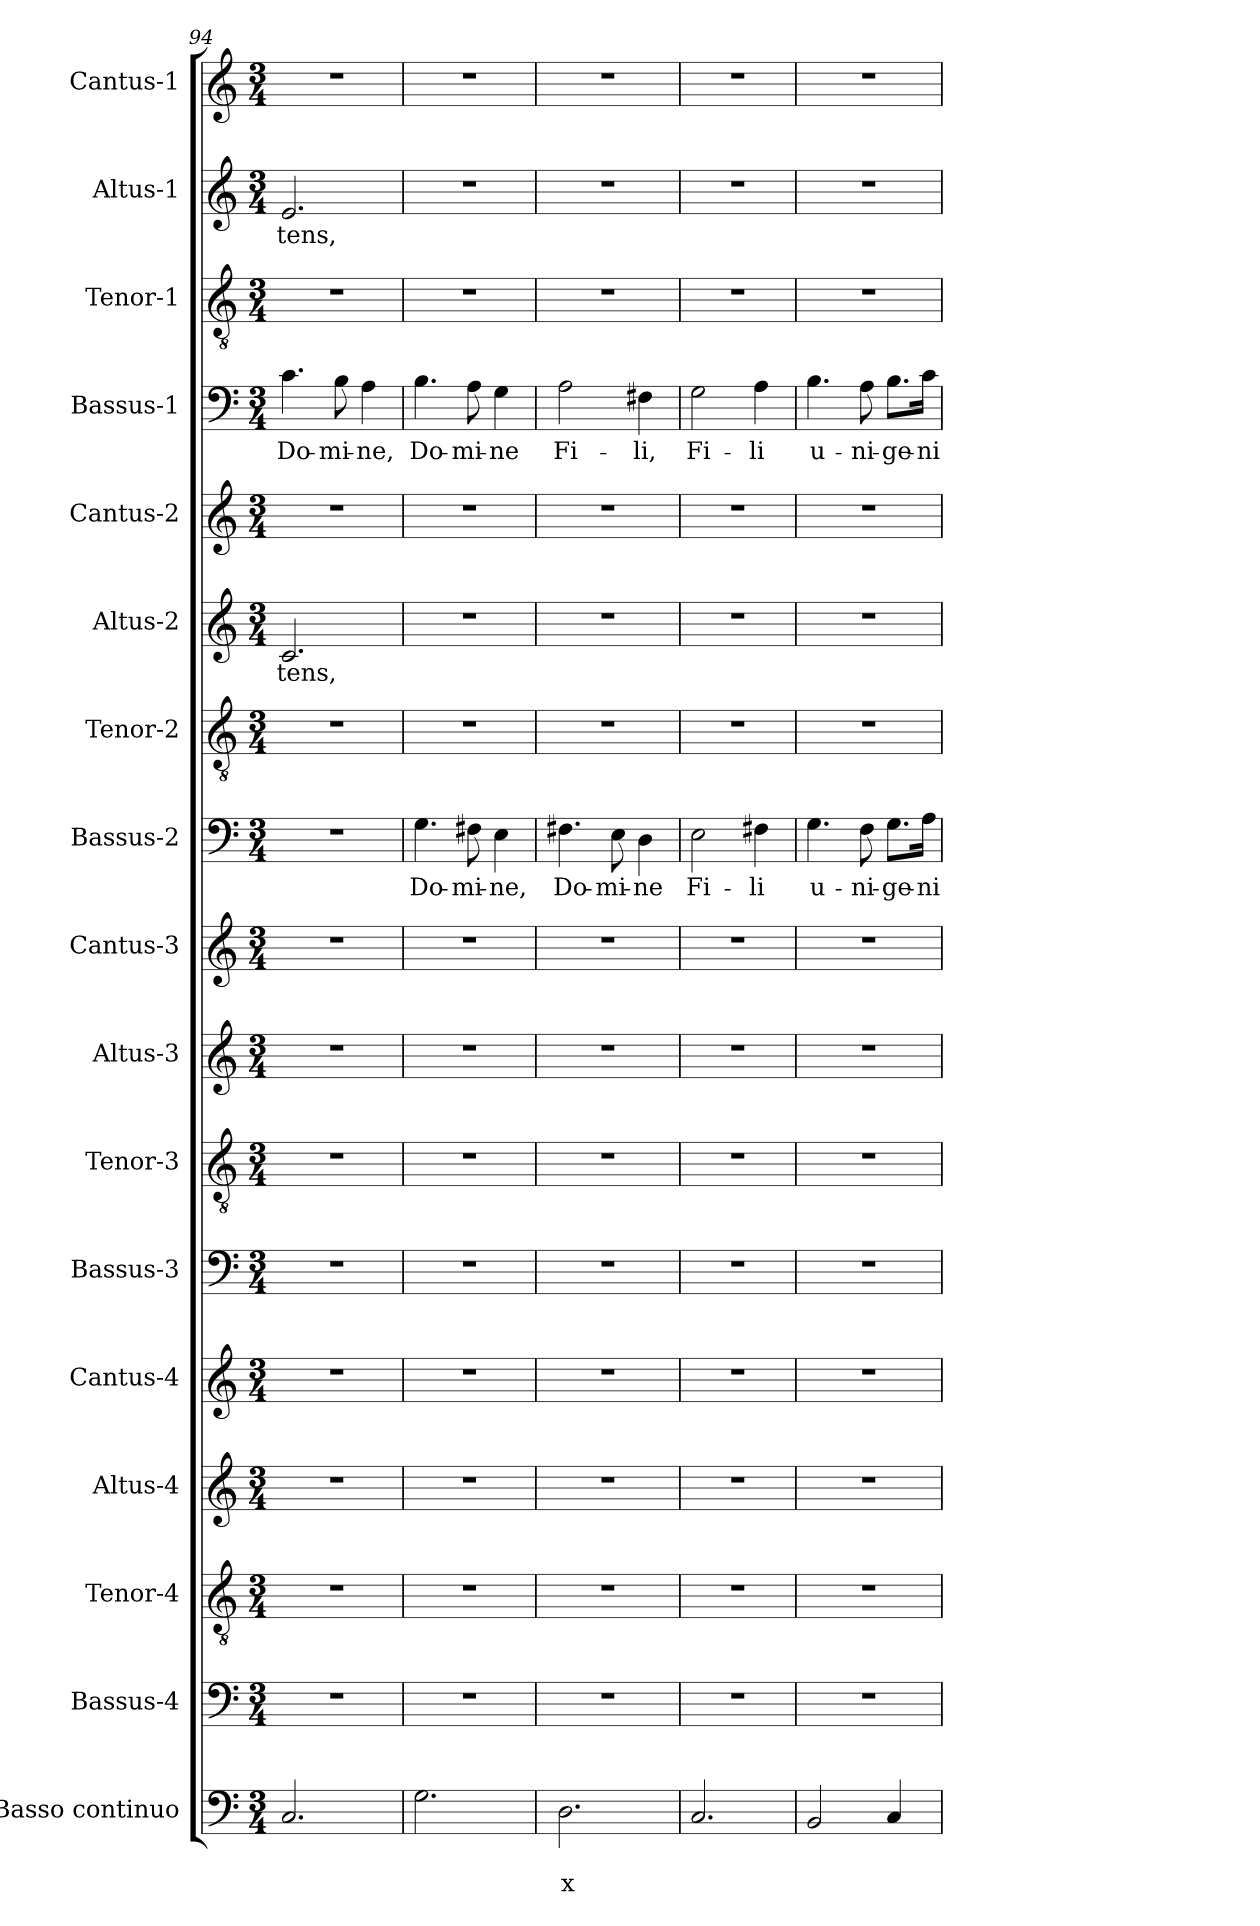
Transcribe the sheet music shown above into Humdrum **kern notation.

**kern	**text	**text	**kern	**kern	**kern	**kern	**kern	**kern	**kern	**kern	**kern	**text	**kern	**kern	**text	**kern	**kern	**text	**kern	**kern	**text	**kern
*part17	*part17	*part17	*part16	*part15	*part14	*part13	*part12	*part11	*part10	*part9	*part8	*part8	*part7	*part6	*part6	*part5	*part4	*part4	*part3	*part2	*part2	*part1
*staff17	*staff17	*staff17	*staff16	*staff15	*staff14	*staff13	*staff12	*staff11	*staff10	*staff9	*staff8	*staff8	*staff7	*staff6	*staff6	*staff5	*staff4	*staff4	*staff3	*staff2	*staff2	*staff1
*I"Basso continuo	*	*	*I"Bassus-4	*I"Tenor-4	*I"Altus-4	*I"Cantus-4	*I"Bassus-3	*I"Tenor-3	*I"Altus-3	*I"Cantus-3	*I"Bassus-2	*	*I"Tenor-2	*I"Altus-2	*	*I"Cantus-2	*I"Bassus-1	*	*I"Tenor-1	*I"Altus-1	*	*I"Cantus-1
*I'BC2	*	*	*I'B4	*I'T4	*I'A4	*I'C4	*I'B3	*I'T3	*I'A3	*I'C3	*I'B2	*	*I'T2	*I'A-2	*	*I'C2	*I'B1	*	*I'T1	*I'A1	*	*I'C1
!!LO:PB:g=z
*clefF4	*	*	*clefF4	*clefGv2	*clefG2	*clefG2	*clefF4	*clefGv2	*clefG2	*clefG2	*clefF4	*	*clefGv2	*clefG2	*	*clefG2	*clefF4	*	*clefGv2	*clefG2	*	*clefG2
*k[]	*	*	*k[]	*k[]	*k[]	*k[]	*k[]	*k[]	*k[]	*k[]	*k[]	*	*k[]	*k[]	*	*k[]	*k[]	*	*k[]	*k[]	*	*k[]
*C:	*	*	*C:	*C:	*C:	*C:	*C:	*C:	*C:	*C:	*C:	*	*C:	*C:	*	*C:	*C:	*	*C:	*C:	*	*C:
*M3/4	*	*	*M3/4	*M3/4	*M3/4	*M3/4	*M3/4	*M3/4	*M3/4	*M3/4	*M3/4	*	*M3/4	*M3/4	*	*M3/4	*M3/4	*	*M3/4	*M3/4	*	*M3/4
=94	=94	=94	=94	=94	=94	=94	=94	=94	=94	=94	=94	=94	=94	=94	=94	=94	=94	=94	=94	=94	=94	=94
!	!	!	!	!	!	!	!	!	!	!	!	!	!	!	!LO:LY:b	!	!	!LO:LY:b	!	!	!LO:LY:b	!
2.C/	.	.	2.r	2.r	2.r	2.r	2.r	2.r	2.r	2.r	2.r	.	2.r	2.c/	-tens,	2.r	4.c\	Do-	2.r	2.e/	-tens,	2.r
!	!	!	!	!	!	!	!	!	!	!	!	!	!	!	!	!	!	!LO:LY:b	!	!	!	!
.	.	.	.	.	.	.	.	.	.	.	.	.	.	.	.	.	8B\	-mi-	.	.	.	.
!	!	!	!	!	!	!	!	!	!	!	!	!	!	!	!	!	!	!LO:LY:b	!	!	!	!
.	.	.	.	.	.	.	.	.	.	.	.	.	.	.	.	.	4A\	-ne,	.	.	.	.
=95	=95	=95	=95	=95	=95	=95	=95	=95	=95	=95	=95	=95	=95	=95	=95	=95	=95	=95	=95	=95	=95	=95
!	!	!	!	!	!	!	!	!	!	!	!	!LO:LY:b	!	!	!	!	!	!LO:LY:b	!	!	!	!
2.G\	.	.	2.r	2.r	2.r	2.r	2.r	2.r	2.r	2.r	4.G\	Do-	2.r	2.r	.	2.r	4.B\	Do-	2.r	2.r	.	2.r
!	!	!	!	!	!	!	!	!	!	!	!	!LO:LY:b	!	!	!	!	!	!LO:LY:b	!	!	!	!
.	.	.	.	.	.	.	.	.	.	.	8F#X\	-mi-	.	.	.	.	8A\	-mi-	.	.	.	.
!	!	!	!	!	!	!	!	!	!	!	!	!LO:LY:b	!	!	!	!	!	!LO:LY:b	!	!	!	!
.	.	.	.	.	.	.	.	.	.	.	4E\	-ne,	.	.	.	.	4G\	-ne	.	.	.	.
=96	=96	=96	=96	=96	=96	=96	=96	=96	=96	=96	=96	=96	=96	=96	=96	=96	=96	=96	=96	=96	=96	=96
!	!	!LO:LY:b	!	!	!	!	!	!	!	!	!	!LO:LY:b	!	!	!	!	!	!LO:LY:b	!	!	!	!
2.D\	.	x	2.r	2.r	2.r	2.r	2.r	2.r	2.r	2.r	4.F#X\	Do-	2.r	2.r	.	2.r	2A\	Fi-	2.r	2.r	.	2.r
!	!	!	!	!	!	!	!	!	!	!	!	!LO:LY:b	!	!	!	!	!	!	!	!	!	!
.	.	.	.	.	.	.	.	.	.	.	8E\	-mi-	.	.	.	.	.	.	.	.	.	.
!	!	!	!	!	!	!	!	!	!	!	!	!LO:LY:b	!	!	!	!	!	!LO:LY:b	!	!	!	!
.	.	.	.	.	.	.	.	.	.	.	4D\	-ne	.	.	.	.	4F#X\	-li,	.	.	.	.
=97	=97	=97	=97	=97	=97	=97	=97	=97	=97	=97	=97	=97	=97	=97	=97	=97	=97	=97	=97	=97	=97	=97
!	!	!	!	!	!	!	!	!	!	!	!	!LO:LY:b	!	!	!	!	!	!LO:LY:b	!	!	!	!
2.C/	.	.	2.r	2.r	2.r	2.r	2.r	2.r	2.r	2.r	2E\	Fi-	2.r	2.r	.	2.r	2G\	Fi-	2.r	2.r	.	2.r
!	!	!	!	!	!	!	!	!	!	!	!	!LO:LY:b	!	!	!	!	!	!LO:LY:b	!	!	!	!
.	.	.	.	.	.	.	.	.	.	.	4F#X\	-li	.	.	.	.	4A\	-li	.	.	.	.
=98	=98	=98	=98	=98	=98	=98	=98	=98	=98	=98	=98	=98	=98	=98	=98	=98	=98	=98	=98	=98	=98	=98
!	!	!	!	!	!	!	!	!	!	!	!	!LO:LY:b	!	!	!	!	!	!LO:LY:b	!	!	!	!
2BB/	.	.	2.r	2.r	2.r	2.r	2.r	2.r	2.r	2.r	4.G\	u-	2.r	2.r	.	2.r	4.B\	u-	2.r	2.r	.	2.r
!	!	!	!	!	!	!	!	!	!	!	!	!LO:LY:b	!	!	!	!	!	!LO:LY:b	!	!	!	!
.	.	.	.	.	.	.	.	.	.	.	8F\	-ni-	.	.	.	.	8A\	-ni-	.	.	.	.
!	!	!	!	!	!	!	!	!	!	!	!	!LO:LY:b	!	!	!	!	!	!LO:LY:b	!	!	!	!
4C/	.	.	.	.	.	.	.	.	.	.	8.G\L	-ge-	.	.	.	.	8.B\L	-ge-	.	.	.	.
!	!	!	!	!	!	!	!	!	!	!	!	!LO:LY:b	!	!	!	!	!	!LO:LY:b	!	!	!	!
.	.	.	.	.	.	.	.	.	.	.	16A\Jk	-ni-	.	.	.	.	16c\Jk	-ni-	.	.	.	.
=	=	=	=	=	=	=	=	=	=	=	=	=	=	=	=	=	=	=	=	=	=	=
*-	*-	*-	*-	*-	*-	*-	*-	*-	*-	*-	*-	*-	*-	*-	*-	*-	*-	*-	*-	*-	*-	*-
